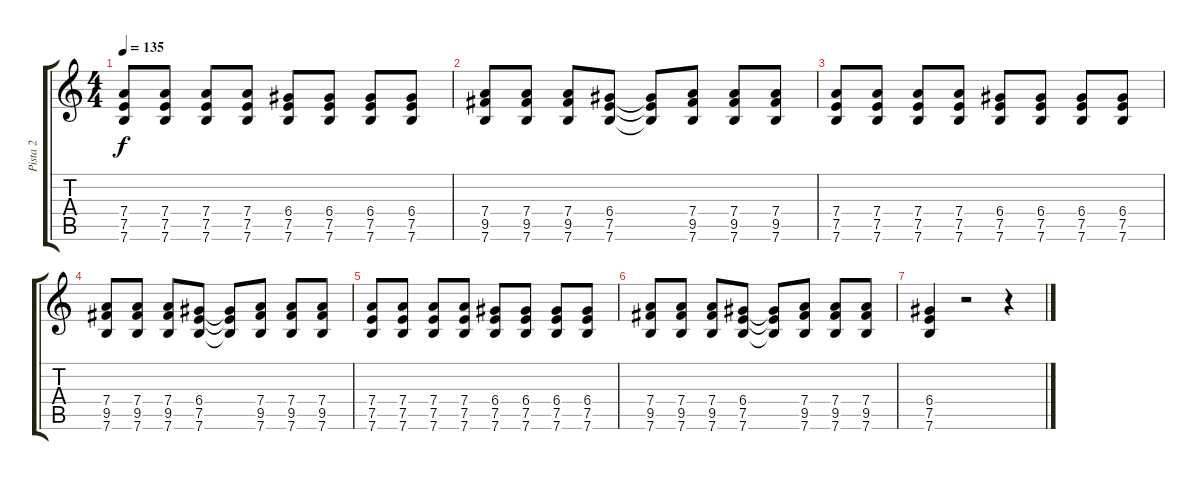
\track ("Pista 2" "Pista 2") {instrument overdrivenguitar}
\staff {score tabs}
\tuning (E4 B3 G3 D3 A2 E2) {hide}
\ts (4 4)
\tempo 135
\clef g2
\ks c
(7.4 7.5 7.6).8{dy f} (7.4 7.5 7.6).8 (7.4 7.5 7.6).8 (7.4 7.5 7.6).8 (6.4 7.5 7.6).8 (6.4 7.5 7.6).8 (6.4 7.5 7.6).8 (6.4 7.5 7.6).8 |
(7.4 9.5 7.6).8 (7.4 9.5 7.6).8 (7.4 9.5 7.6).8 (6.4 7.5 7.6).8 (6.4{t} 7.5{t} 7.6{t}).8 (7.4 9.5 7.6).8 (7.4 9.5 7.6).8 (7.4 9.5 7.6).8 |
(7.4 7.5 7.6).8 (7.4 7.5 7.6).8 (7.4 7.5 7.6).8 (7.4 7.5 7.6).8 (6.4 7.5 7.6).8 (6.4 7.5 7.6).8 (6.4 7.5 7.6).8 (6.4 7.5 7.6).8 |
(7.4 9.5 7.6).8 (7.4 9.5 7.6).8 (7.4 9.5 7.6).8 (6.4 7.5 7.6).8 (6.4{t} 7.5{t} 7.6{t}).8 (7.4 9.5 7.6).8 (7.4 9.5 7.6).8 (7.4 9.5 7.6).8 |
(7.4 7.5 7.6).8 (7.4 7.5 7.6).8 (7.4 7.5 7.6).8 (7.4 7.5 7.6).8 (6.4 7.5 7.6).8 (6.4 7.5 7.6).8 (6.4 7.5 7.6).8 (6.4 7.5 7.6).8 |
(7.4 9.5 7.6).8 (7.4 9.5 7.6).8 (7.4 9.5 7.6).8 (6.4 7.5 7.6).8 (6.4{t} 7.5{t} 7.6{t}).8 (7.4 9.5 7.6).8 (7.4 9.5 7.6).8 (7.4 9.5 7.6).8 |
(6.4 7.5 7.6).4 r.2 r.4
